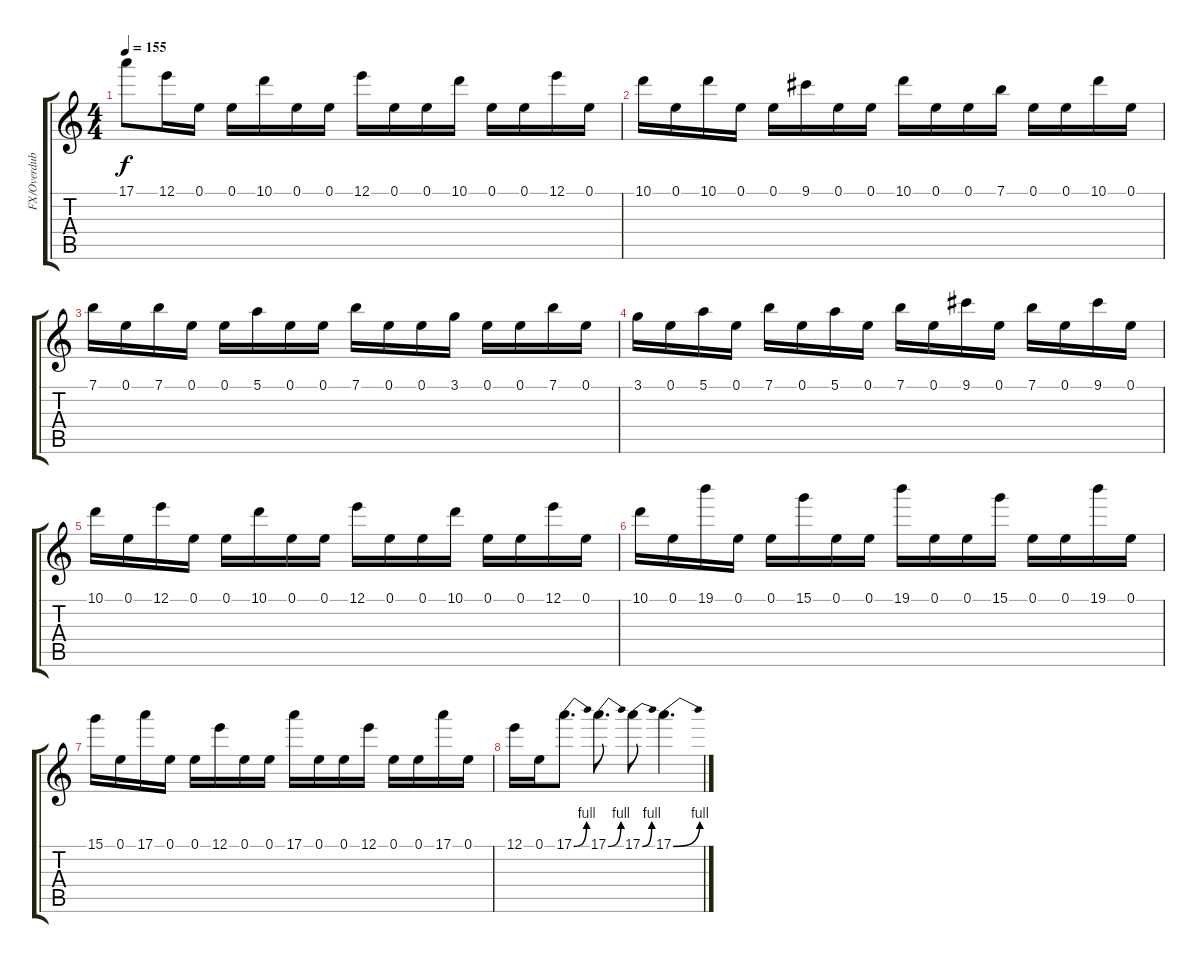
\track ("FX/Overdubs" "FX/Overdub") {instrument distortionguitar}
\staff {score tabs}
\tuning (E4 B3 G3 D3 A2 E2) {hide}
\ts (4 4)
\tempo 155
\clef g2
\ks c
17.1{t}.8{dy f} 12.1.16 0.1.16 0.1.16 10.1.16 0.1.16 0.1.16 12.1.16 0.1.16 0.1.16 10.1.16 0.1.16 0.1.16 12.1.16 0.1.16 |
10.1.16 0.1.16 10.1.16 0.1.16 0.1.16 9.1.16 0.1.16 0.1.16 10.1.16 0.1.16 0.1.16 7.1.16 0.1.16 0.1.16 10.1.16 0.1.16 |
7.1.16 0.1.16 7.1.16 0.1.16 0.1.16 5.1.16 0.1.16 0.1.16 7.1.16 0.1.16 0.1.16 3.1.16 0.1.16 0.1.16 7.1.16 0.1.16 |
3.1.16 0.1.16 5.1.16 0.1.16 7.1.16 0.1.16 5.1.16 0.1.16 7.1.16 0.1.16 9.1.16 0.1.16 7.1.16 0.1.16 9.1.16 0.1.16 |
10.1.16 0.1.16 12.1.16 0.1.16 0.1.16 10.1.16 0.1.16 0.1.16 12.1.16 0.1.16 0.1.16 10.1.16 0.1.16 0.1.16 12.1.16 0.1.16 |
10.1.16 0.1.16 19.1.16 0.1.16 0.1.16 15.1.16 0.1.16 0.1.16 19.1.16 0.1.16 0.1.16 15.1.16 0.1.16 0.1.16 19.1.16 0.1.16 |
15.1.16 0.1.16 17.1.16 0.1.16 0.1.16 12.1.16 0.1.16 0.1.16 17.1.16 0.1.16 0.1.16 12.1.16 0.1.16 0.1.16 17.1.16 0.1.16 |
12.1.16 0.1.16 17.1{be (bend 0 0 60 4)}.8{d} 17.1{be (bend 0 0 60 4)}.8{d} 17.1{be (bend 0 0 60 4)}.8 17.1{be (bend 0 0 60 4)}.4{d}
